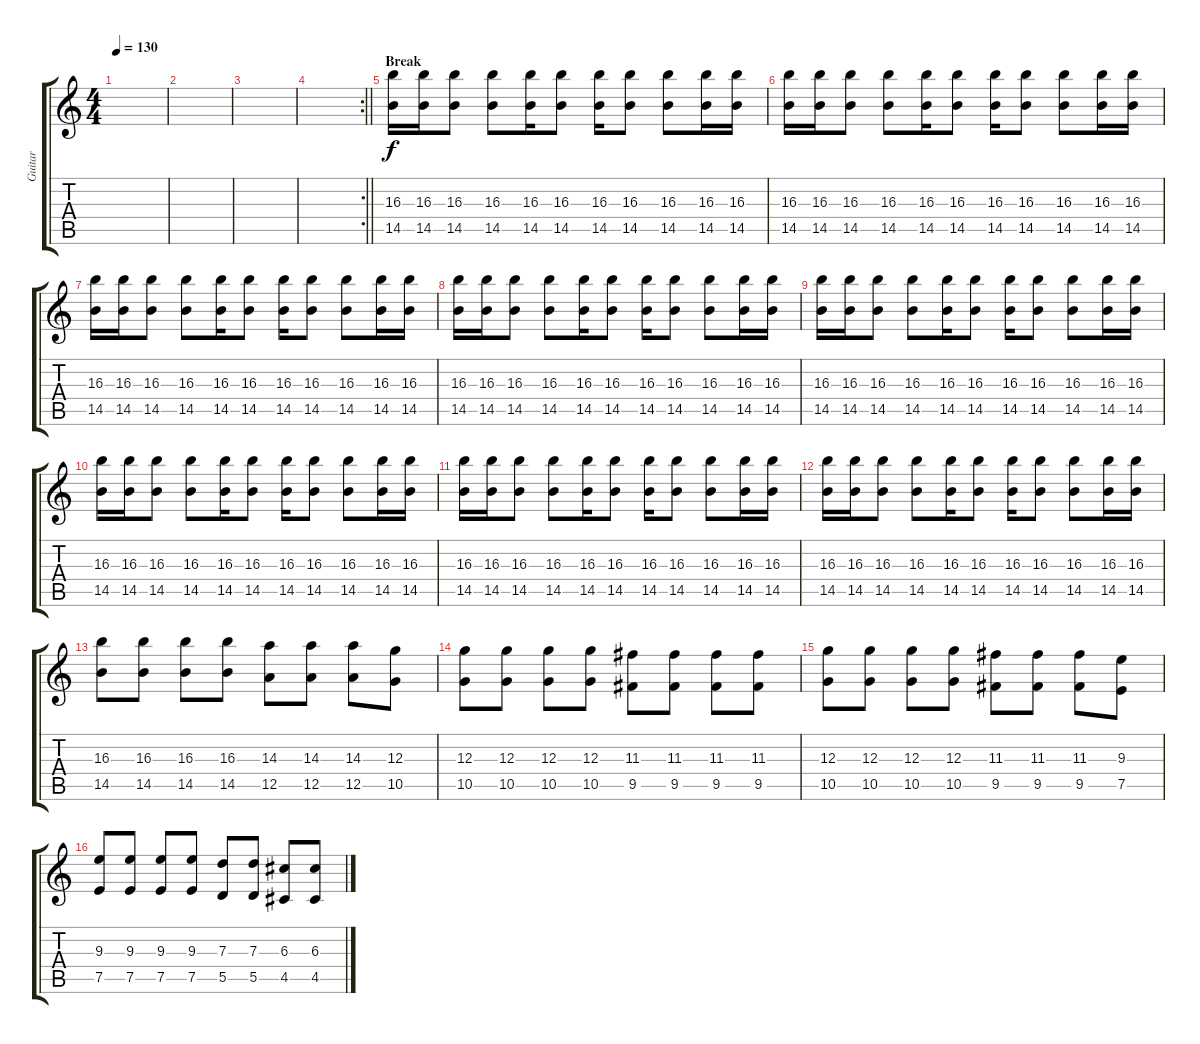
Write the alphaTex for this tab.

\track ("Guitar" "Guitar") {instrument acousticguitarnylon}
\staff {score tabs}
\tuning (E4 B3 G3 D3 A2 E2) {hide}
\ts (4 4)
\tempo 130
\clef g2
\ks c
|
|
|
\rc 2
\barLineRight lightlight
|
\section ("" "Break")
(16.3 14.5).16{dy f instrument distortionguitar} (16.3 14.5).16 (16.3 14.5).8 (16.3 14.5).8 (16.3 14.5).16 (16.3 14.5).8 (16.3 14.5).16 (16.3 14.5).8 (16.3 14.5).8 (16.3 14.5).16 (16.3 14.5).16 |
(16.3 14.5).16 (16.3 14.5).16 (16.3 14.5).8 (16.3 14.5).8 (16.3 14.5).16 (16.3 14.5).8 (16.3 14.5).16 (16.3 14.5).8 (16.3 14.5).8 (16.3 14.5).16 (16.3 14.5).16 |
(16.3 14.5).16 (16.3 14.5).16 (16.3 14.5).8 (16.3 14.5).8 (16.3 14.5).16 (16.3 14.5).8 (16.3 14.5).16 (16.3 14.5).8 (16.3 14.5).8 (16.3 14.5).16 (16.3 14.5).16 |
(16.3 14.5).16 (16.3 14.5).16 (16.3 14.5).8 (16.3 14.5).8 (16.3 14.5).16 (16.3 14.5).8 (16.3 14.5).16 (16.3 14.5).8 (16.3 14.5).8 (16.3 14.5).16 (16.3 14.5).16 |
(16.3 14.5).16 (16.3 14.5).16 (16.3 14.5).8 (16.3 14.5).8 (16.3 14.5).16 (16.3 14.5).8 (16.3 14.5).16 (16.3 14.5).8 (16.3 14.5).8 (16.3 14.5).16 (16.3 14.5).16 |
(16.3 14.5).16 (16.3 14.5).16 (16.3 14.5).8 (16.3 14.5).8 (16.3 14.5).16 (16.3 14.5).8 (16.3 14.5).16 (16.3 14.5).8 (16.3 14.5).8 (16.3 14.5).16 (16.3 14.5).16 |
(16.3 14.5).16 (16.3 14.5).16 (16.3 14.5).8 (16.3 14.5).8 (16.3 14.5).16 (16.3 14.5).8 (16.3 14.5).16 (16.3 14.5).8 (16.3 14.5).8 (16.3 14.5).16 (16.3 14.5).16 |
(16.3 14.5).16 (16.3 14.5).16 (16.3 14.5).8 (16.3 14.5).8 (16.3 14.5).16 (16.3 14.5).8 (16.3 14.5).16 (16.3 14.5).8 (16.3 14.5).8 (16.3 14.5).16 (16.3 14.5).16 |
(16.3 14.5).8 (16.3 14.5).8 (16.3 14.5).8 (16.3 14.5).8 (14.3 12.5).8 (14.3 12.5).8 (14.3 12.5).8 (12.3 10.5).8 |
(12.3 10.5).8 (12.3 10.5).8 (12.3 10.5).8 (12.3 10.5).8 (11.3 9.5).8 (11.3 9.5).8 (11.3 9.5).8 (11.3 9.5).8 |
(12.3 10.5).8 (12.3 10.5).8 (12.3 10.5).8 (12.3 10.5).8 (11.3 9.5).8 (11.3 9.5).8 (11.3 9.5).8 (9.3 7.5).8 |
(9.3 7.5).8 (9.3 7.5).8 (9.3 7.5).8 (9.3 7.5).8 (7.3 5.5).8 (7.3 5.5).8 (6.3 4.5).8 (6.3 4.5).8
